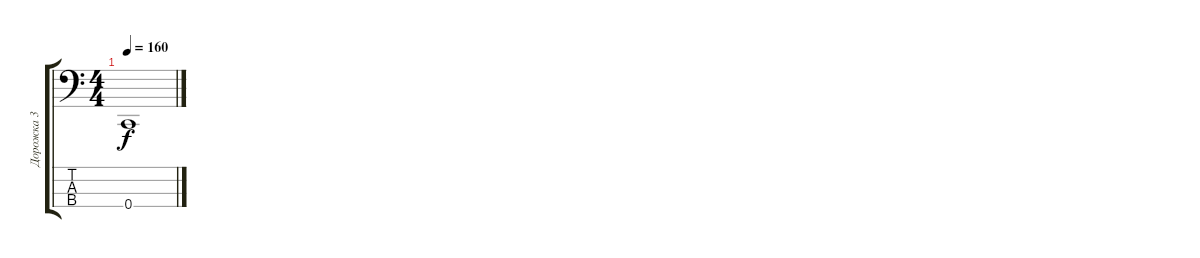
\track ("Дорожка 3" "Дорожка 3") {instrument electricbasspick}
\staff {score tabs}
\tuning (F2 C2 G1 C1) {hide}
\ts (4 4)
\tempo 160
\clef f4
\ks c
0.4{t}.1{dy f}
